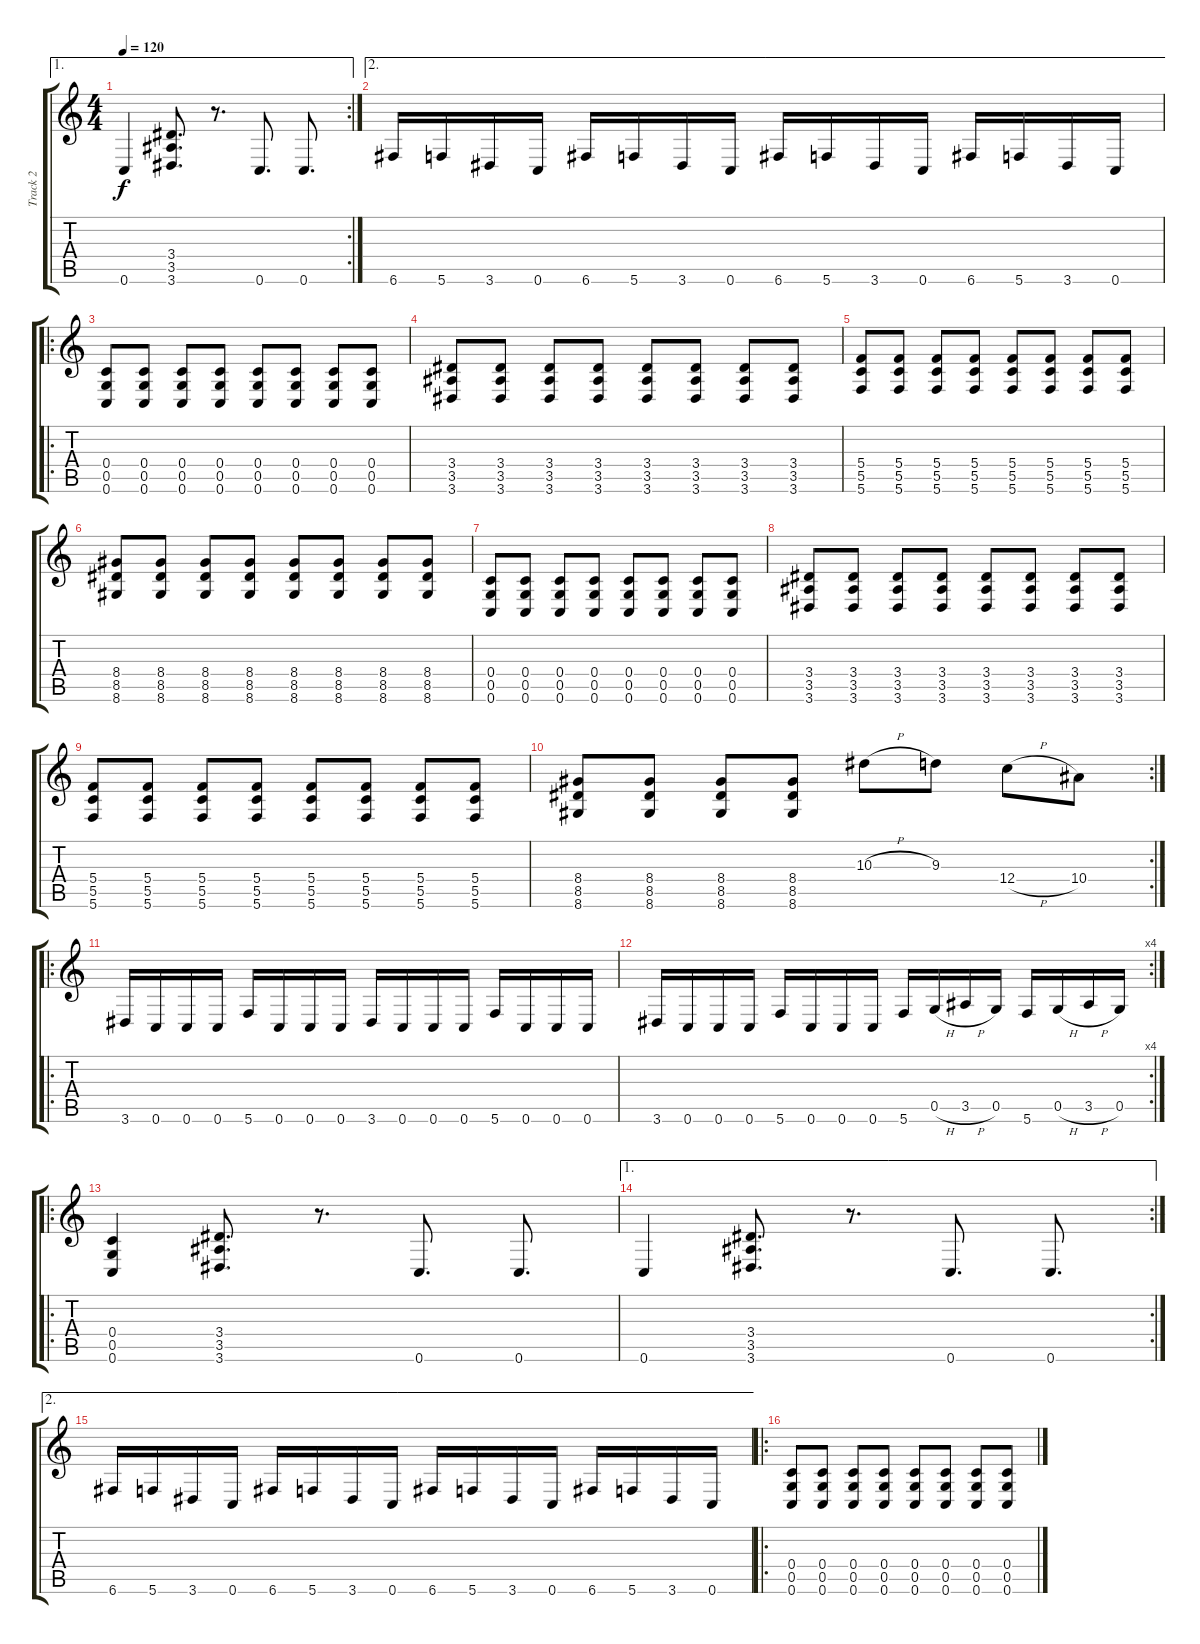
\track ("Track 2" "Track 2") {instrument distortionguitar}
\staff {score tabs}
\tuning (D4 A3 F3 C3 G2 C2) {hide}
\ae 1
\rc 2
\ts (4 4)
\tempo 120
\clef g2
\ks c
0.6.4{dy f} (3.4 3.5 3.6).8{d} r.8{d} 0.6.8{d} 0.6.8{d} |
\ae 2
6.6.16 5.6.16 3.6.16 0.6.16 6.6.16 5.6.16 3.6.16 0.6.16 6.6.16 5.6.16 3.6.16 0.6.16 6.6.16 5.6.16 3.6.16 0.6.16 |
\ro
(0.4 0.5 0.6).8 (0.4 0.5 0.6).8 (0.4 0.5 0.6).8 (0.4 0.5 0.6).8 (0.4 0.5 0.6).8 (0.4 0.5 0.6).8 (0.4 0.5 0.6).8 (0.4 0.5 0.6).8 |
(3.4 3.5 3.6).8 (3.4 3.5 3.6).8 (3.4 3.5 3.6).8 (3.4 3.5 3.6).8 (3.4 3.5 3.6).8 (3.4 3.5 3.6).8 (3.4 3.5 3.6).8 (3.4 3.5 3.6).8 |
(5.4 5.5 5.6).8 (5.4 5.5 5.6).8 (5.4 5.5 5.6).8 (5.4 5.5 5.6).8 (5.4 5.5 5.6).8 (5.4 5.5 5.6).8 (5.4 5.5 5.6).8 (5.4 5.5 5.6).8 |
(8.4 8.5 8.6).8 (8.4 8.5 8.6).8 (8.4 8.5 8.6).8 (8.4 8.5 8.6).8 (8.4 8.5 8.6).8 (8.4 8.5 8.6).8 (8.4 8.5 8.6).8 (8.4 8.5 8.6).8 |
(0.4 0.5 0.6).8 (0.4 0.5 0.6).8 (0.4 0.5 0.6).8 (0.4 0.5 0.6).8 (0.4 0.5 0.6).8 (0.4 0.5 0.6).8 (0.4 0.5 0.6).8 (0.4 0.5 0.6).8 |
(3.4 3.5 3.6).8 (3.4 3.5 3.6).8 (3.4 3.5 3.6).8 (3.4 3.5 3.6).8 (3.4 3.5 3.6).8 (3.4 3.5 3.6).8 (3.4 3.5 3.6).8 (3.4 3.5 3.6).8 |
(5.4 5.5 5.6).8 (5.4 5.5 5.6).8 (5.4 5.5 5.6).8 (5.4 5.5 5.6).8 (5.4 5.5 5.6).8 (5.4 5.5 5.6).8 (5.4 5.5 5.6).8 (5.4 5.5 5.6).8 |
\rc 2
(8.4 8.5 8.6).8 (8.4 8.5 8.6).8 (8.4 8.5 8.6).8 (8.4 8.5 8.6).8 10.3{h}.8 9.3.8 12.4{h}.8 10.4.8 |
\ro
3.6.16 0.6.16 0.6.16 0.6.16 5.6.16 0.6.16 0.6.16 0.6.16 3.6.16 0.6.16 0.6.16 0.6.16 5.6.16 0.6.16 0.6.16 0.6.16 |
\rc 4
3.6.16 0.6.16 0.6.16 0.6.16 5.6.16 0.6.16 0.6.16 0.6.16 5.6.16 0.5{h}.16 3.5{h}.16 0.5.16 5.6.16 0.5{h}.16 3.5{h}.16 0.5.16 |
\ro
(0.4 0.5 0.6).4 (3.4 3.5 3.6).8{d} r.8{d} 0.6.8{d} 0.6.8{d} |
\ae 1
\rc 2
0.6.4 (3.4 3.5 3.6).8{d} r.8{d} 0.6.8{d} 0.6.8{d} |
\ae 2
6.6.16 5.6.16 3.6.16 0.6.16 6.6.16 5.6.16 3.6.16 0.6.16 6.6.16 5.6.16 3.6.16 0.6.16 6.6.16 5.6.16 3.6.16 0.6.16 |
\ro
(0.4 0.5 0.6).8 (0.4 0.5 0.6).8 (0.4 0.5 0.6).8 (0.4 0.5 0.6).8 (0.4 0.5 0.6).8 (0.4 0.5 0.6).8 (0.4 0.5 0.6).8 (0.4 0.5 0.6).8
